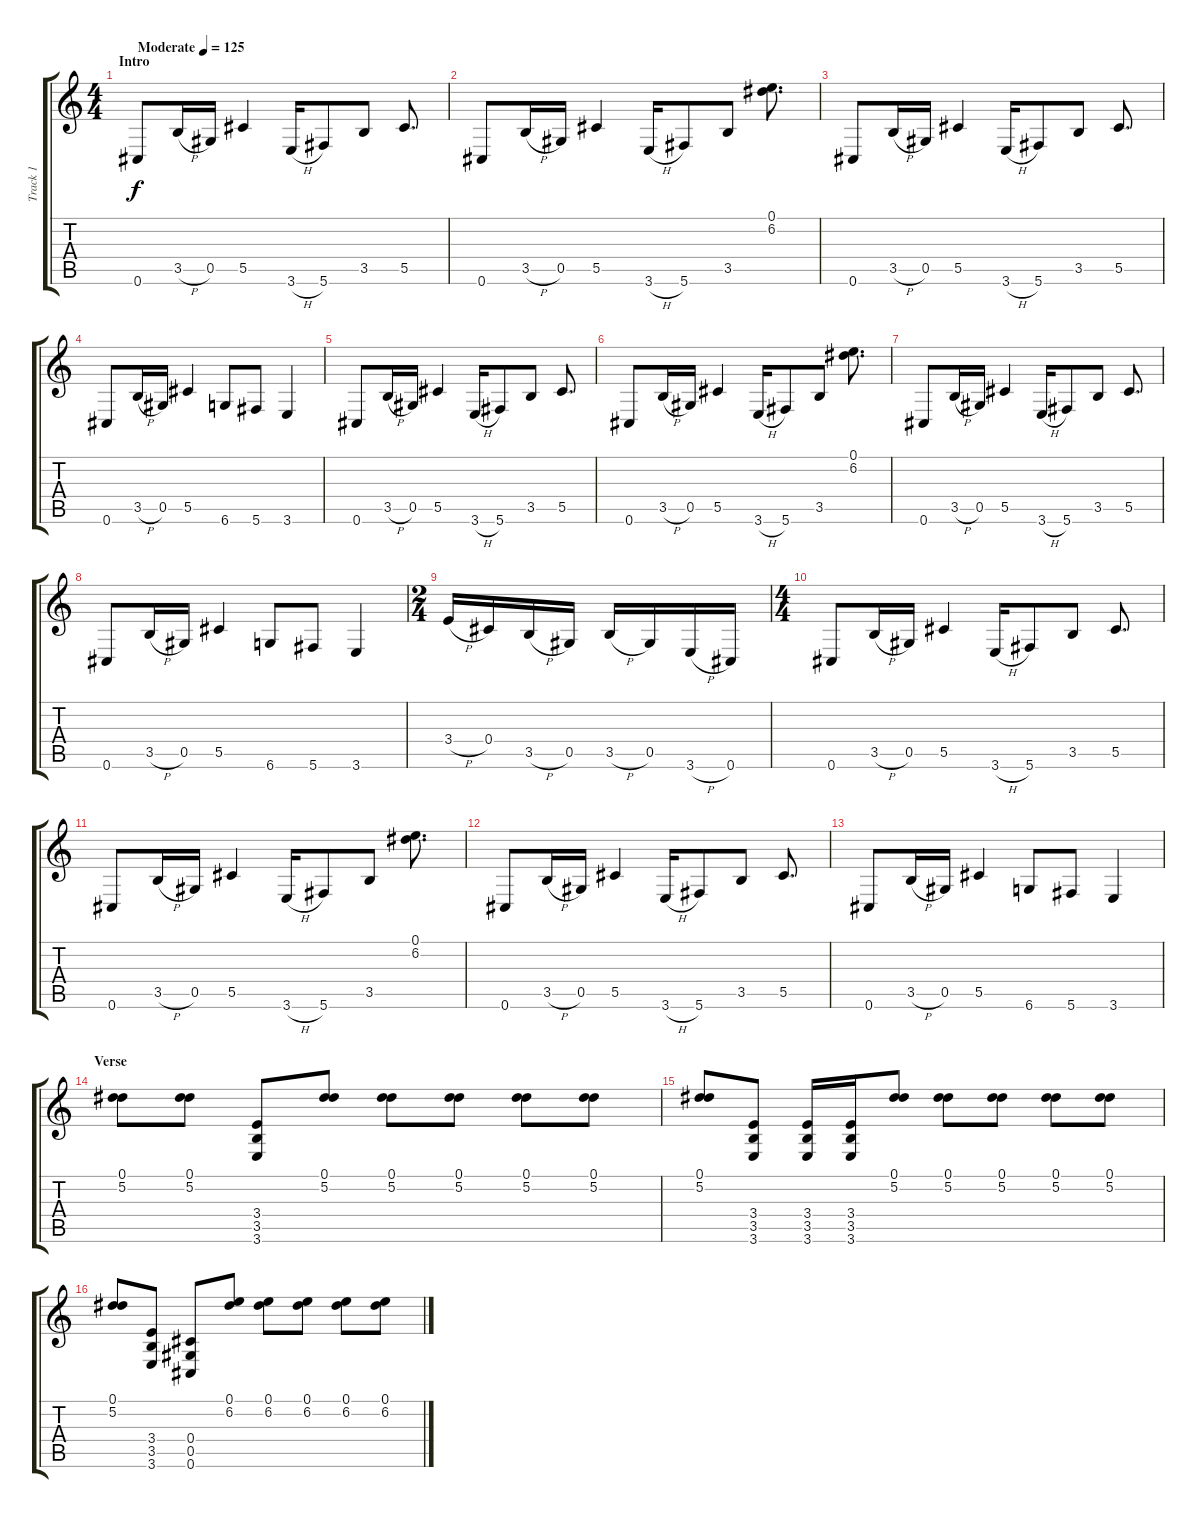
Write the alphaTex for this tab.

\track ("Track 1" "Track 1") {instrument distortionguitar}
\staff {score tabs}
\tuning (Eb4 Bb3 Gb3 Db3 Ab2 Db2) {hide}
\ts (4 4)
\section ("" "Intro")
\tempo (125 "Moderate")
\clef g2
\ks c
0.6.8{dy f instrument distortionguitar} 3.5{h}.16 0.5.16 5.5.4 3.6{h}.16 5.6.8 3.5.8 5.5.8{d} |
0.6.8 3.5{h}.16 0.5.16 5.5.4 3.6{h}.16 5.6.8 3.5.8 (0.1 6.2).8{d} |
0.6.8 3.5{h}.16 0.5.16 5.5.4 3.6{h}.16 5.6.8 3.5.8 5.5.8{d} |
0.6.8 3.5{h}.16 0.5.16 5.5.4 6.6.8 5.6.8 3.6.4 |
0.6.8 3.5{h}.16 0.5.16 5.5.4 3.6{h}.16 5.6.8 3.5.8 5.5.8{d} |
0.6.8 3.5{h}.16 0.5.16 5.5.4 3.6{h}.16 5.6.8 3.5.8 (0.1 6.2).8{d} |
0.6.8 3.5{h}.16 0.5.16 5.5.4 3.6{h}.16 5.6.8 3.5.8 5.5.8{d} |
0.6.8 3.5{h}.16 0.5.16 5.5.4 6.6.8 5.6.8 3.6.4 |
\ts (2 4)
3.4{h}.16 0.4.16 3.5{h}.16 0.5.16 3.5{h}.16 0.5.16 3.6{h}.16 0.6.16 |
\ts (4 4)
0.6.8 3.5{h}.16 0.5.16 5.5.4 3.6{h}.16 5.6.8 3.5.8 5.5.8{d} |
0.6.8 3.5{h}.16 0.5.16 5.5.4 3.6{h}.16 5.6.8 3.5.8 (0.1 6.2).8{d} |
0.6.8 3.5{h}.16 0.5.16 5.5.4 3.6{h}.16 5.6.8 3.5.8 5.5.8{d} |
0.6.8 3.5{h}.16 0.5.16 5.5.4 6.6.8 5.6.8 3.6.4 |
\section ("" "Verse")
(0.1 5.2).8 (0.1 5.2).8 (3.4 3.5 3.6).8 (0.1 5.2).8 (0.1 5.2).8 (0.1 5.2).8 (0.1 5.2).8 (0.1 5.2).8 |
(0.1 5.2).8 (3.4 3.5 3.6).8 (3.4 3.5 3.6).16 (3.4 3.5 3.6).16 (0.1 5.2).8 (0.1 5.2).8 (0.1 5.2).8 (0.1 5.2).8 (0.1 5.2).8 |
(0.1 5.2).8 (3.4 3.5 3.6).8 (0.4 0.5 0.6).8 (0.1 6.2).8 (0.1 6.2).8 (0.1 6.2).8 (0.1 6.2).8 (0.1 6.2).8
